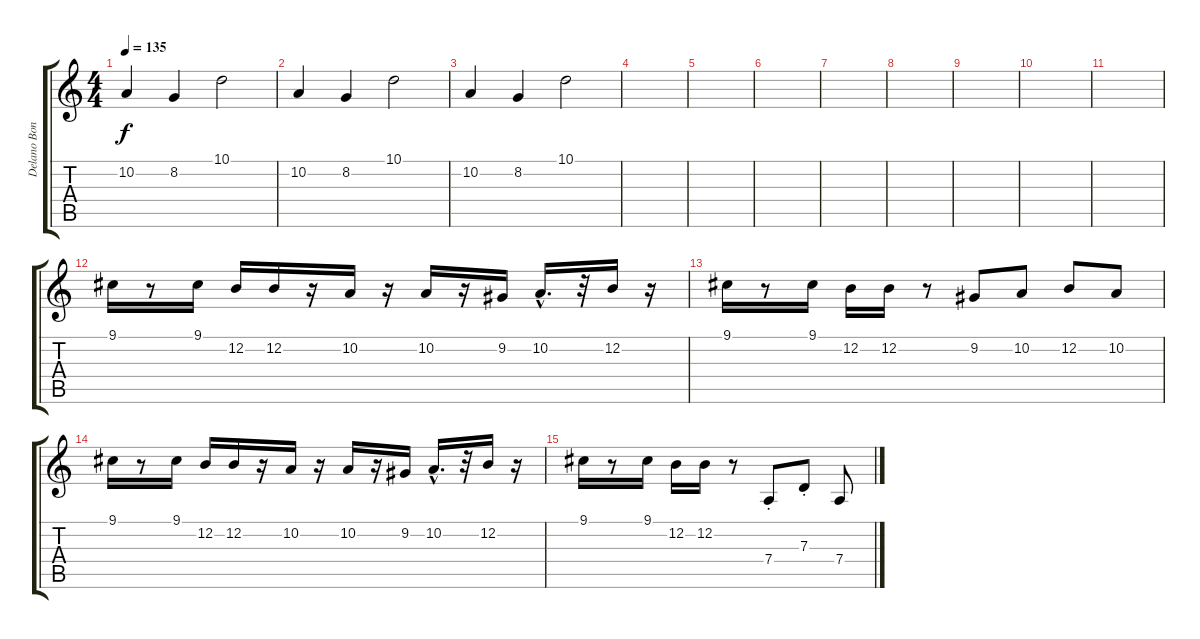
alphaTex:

\track ("Delano Bonner" "Delano Bon") {instrument trumpet}
\staff {score tabs}
\tuning (E4 B3 G3 D3 A2 E2) {hide}
\ts (4 4)
\tempo 135
\clef g2
\ks c
10.2.4{dy f} 8.2.4 10.1.2 |
10.2.4 8.2.4 10.1.2 |
10.2.4 8.2.4 10.1.2 |
|
|
|
|
|
|
|
|
9.1.16 r.8 9.1.16 12.2.16 12.2.16 r.16 10.2.16 r.16 10.2.16 r.16 9.2.16 10.2{hac}.16{d} r.32 12.2.16 r.16 |
9.1.16 r.8 9.1.16 12.2.16 12.2.16 r.8 9.2.8 10.2.8 12.2.8 10.2.8 |
9.1.16 r.8 9.1.16 12.2.16 12.2.16 r.16 10.2.16 r.16 10.2.16 r.16 9.2.16 10.2{hac}.16{d} r.32 12.2.16 r.16 |
9.1.16 r.8 9.1.16 12.2.16 12.2.16 r.8 7.4{st}.8 7.3{st}.8 7.4.8
